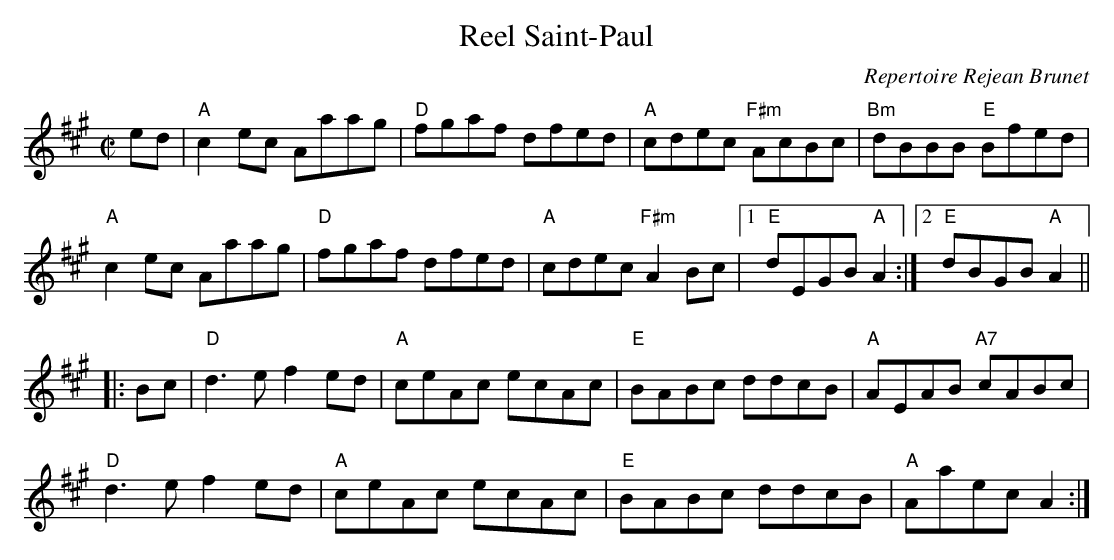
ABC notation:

X:1
T: Reel Saint-Paul
O: Repertoire Rejean Brunet
M: C|
K: A
ed| \
"A"c2ec Aaag | "D"fgaf dfed | "A"cdec "F#m"AcBc | "Bm"dBBB "E"Bfed |
"A"c2ec Aaag | "D"fgaf dfed | "A"cdec "F#m"A2Bc |1 "E"dEGB "A"A2 :|2"E"dBGB "A"A2||
|: Bc | "D"d3e f2ed | "A"ceAc ecAc |"E"BABc ddcB | "A"AEAB "A7"cABc |
"D"d3e f2ed | "A"ceAc ecAc |"E"BABc ddcB | "A"Aaec A2 :|
